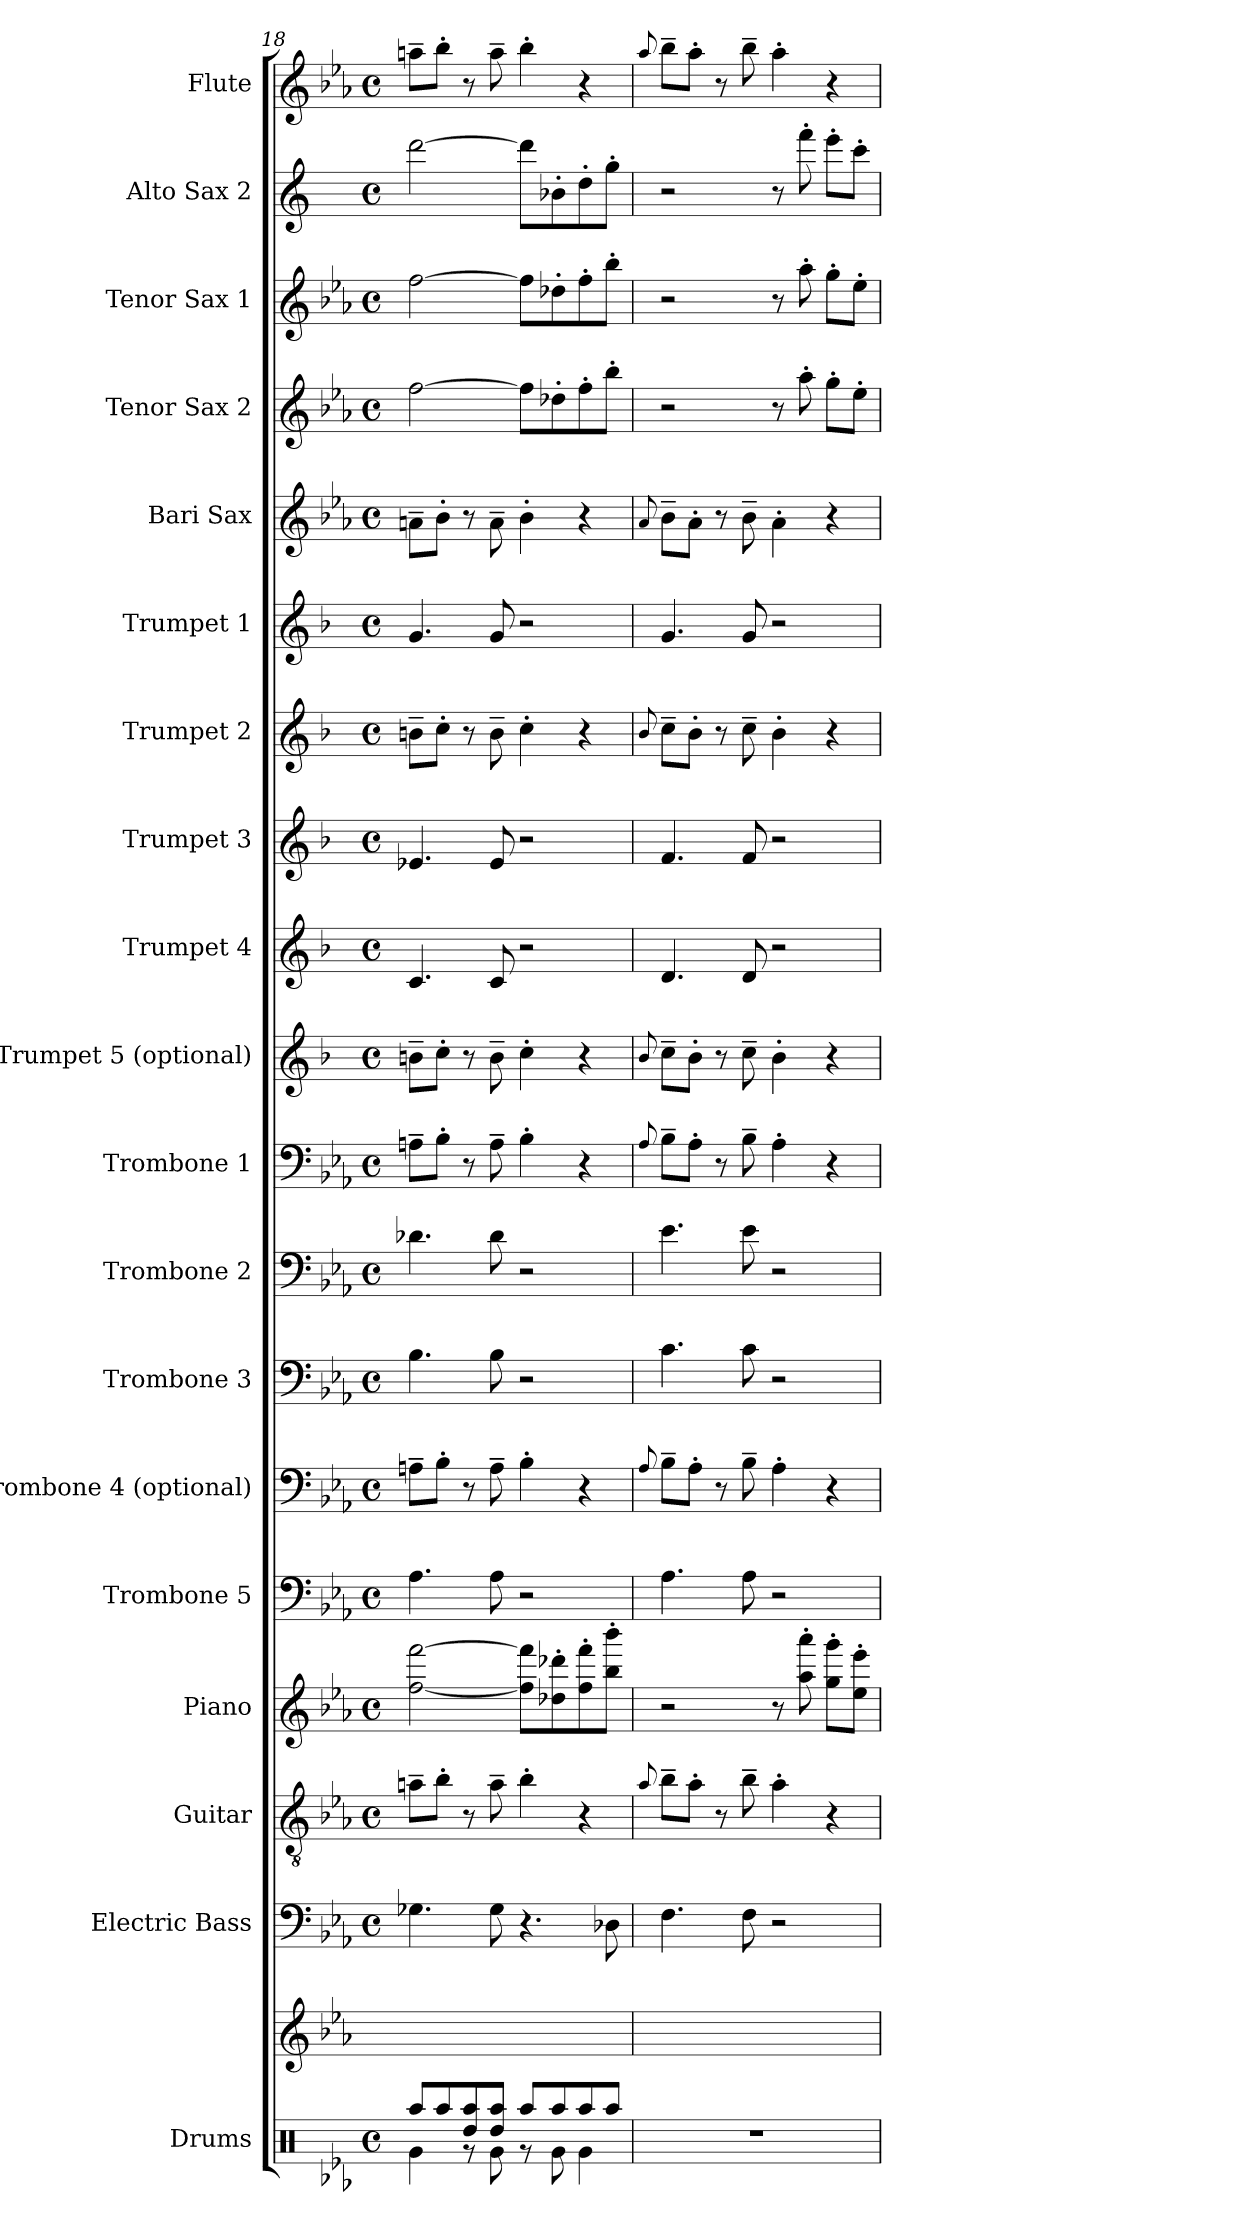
**kern	**kern	**kern	**kern	**kern	**kern	**kern	**kern	**kern	**kern	**kern	**kern	**kern	**kern	**kern	**kern	**kern	**kern	**kern	**kern
*part20	*part19	*part18	*part17	*part16	*part15	*part14	*part13	*part12	*part11	*part10	*part9	*part8	*part7	*part6	*part5	*part4	*part3	*part2	*part1
*staff20	*staff19	*staff18	*staff17	*staff16	*staff15	*staff14	*staff13	*staff12	*staff11	*staff10	*staff9	*staff8	*staff7	*staff6	*staff5	*staff4	*staff3	*staff2	*staff1
*I"Drums	*	*I"Electric Bass	*I"Guitar	*I"Piano	*I"Trombone 5	*I"Trombone 4 (optional)	*I"Trombone 3	*I"Trombone 2	*I"Trombone 1	*I"Trumpet 5 (optional)	*I"Trumpet 4	*I"Trumpet 3	*I"Trumpet 2	*I"Trumpet 1	*I"Bari Sax	*I"Tenor Sax 2	*I"Tenor Sax 1	*I"Alto Sax 2	*I"Flute
*	*	*	*	*I'Pno	*I'Trb	*I'Trb	*I'Trb	*I'Trb	*I'Trb	*I'Tpt	*I'Tpt	*I'Tpt	*I'Tpt	*I'Tpt	*	*I'T Sax	*I'T Sax	*I'A Sax	*I'Fl
*clefX	*clefG2	*clefF4	*clefGv2	*clefG2	*clefF4	*clefF4	*clefF4	*clefF4	*clefF4	*clefG2	*clefG2	*clefG2	*clefG2	*clefG2	*clefG2	*clefG2	*clefG2	*clefG2	*clefG2
*	*	*ITrd7c12	*	*	*	*	*	*	*	*ITrd1c2	*ITrd1c2	*ITrd1c2	*ITrd1c2	*ITrd1c2	*ITrd12c21	*ITrd8c14	*ITrd8c14	*ITrd5c9	*
*k[b-e-a-]	*k[b-e-a-]	*k[b-e-a-]	*k[b-e-a-]	*k[b-e-a-]	*k[b-e-a-]	*k[b-e-a-]	*k[b-e-a-]	*k[b-e-a-]	*k[b-e-a-]	*k[b-e-a-]	*k[b-e-a-]	*k[b-e-a-]	*k[b-e-a-]	*k[b-e-a-]	*k[b-e-a-]	*k[b-e-a-]	*k[b-e-a-]	*k[b-e-a-]	*k[b-e-a-]
*E-:	*E-:	*E-:	*E-:	*E-:	*E-:	*E-:	*E-:	*E-:	*E-:	*E-:	*E-:	*E-:	*E-:	*E-:	*E-:	*E-:	*E-:	*E-:	*E-:
*M4/4	*	*M4/4	*M4/4	*M4/4	*M4/4	*M4/4	*M4/4	*M4/4	*M4/4	*M4/4	*M4/4	*M4/4	*M4/4	*M4/4	*M4/4	*M4/4	*M4/4	*M4/4	*M4/4
*met(c)	*	*met(c)	*met(c)	*met(c)	*met(c)	*met(c)	*met(c)	*met(c)	*met(c)	*met(c)	*met(c)	*met(c)	*met(c)	*met(c)	*met(c)	*met(c)	*met(c)	*met(c)	*met(c)
=18	=18	=18	=18	=18	=18	=18	=18	=18	=18	=18	=18	=18	=18	=18	=18	=18	=18	=18	=18
*^	*	*	*	*	*	*	*	*	*	*	*	*	*	*	*	*	*	*	*
*	*^	*	*	*	*	*	*	*	*	*	*	*	*	*	*	*	*	*	*	*
4ryy	8Raa/L	4Rg\	1ryy	4.GG-X\	8an~>\L	[2ff\ [2fff\	4.A-\	8An~>\L	4.B-\	4.d-X\	8An~>\L	8an~>\L	4.B-/	4.d-X/	8an~>\L	4.f/	8An~>\L	[2f\	[2f\	[2ff\	8aan~>\L
.	8Raa/	.	.	.	8b-'>\J	.	.	8B-'>\J	.	.	8B-'>\J	8b-'>\J	.	.	8b-'>\J	.	8B-'>\J	.	.	.	8bb-'>\J
8Rdd/L	8Raa/	8rf	.	.	8r	.	.	8r	.	.	8r	8r	.	.	8r	.	8r	.	.	.	8r
8Rdd/J	8Raa/J	8Rg\	.	8GG-\	8a~>\	.	8A-\	8A~>\	8B-\	8d-\	8A~>\	8a~>\	8B-/	8d-/	8a~>\	8f/	8A~>\	.	.	.	8aa~>\
8ryy	8Raa/L	8rf	.	4.r	4b-'>\	8ff\] 8fff\]L	2r	4B-'>\	2r	2r	4B-'>\	4b-'>\	2r	2r	4b-'>\	2r	4B-'>\	8f\L]	8f\L]	8ff\L]	4bb-'>\
8R/	8Raa/	8Rg\	.	.	.	8dd-X\'> 8ddd-X\'>	.	.	.	.	.	.	.	.	.	.	.	8d-X'>\	8d-X'>\	8d-X'>\	.
4R/	8Raa/	4Rg\	.	.	4r	8ff\'> 8fff\'>	.	4r	.	.	4r	4r	.	.	4r	.	4r	8f'>\	8f'>\	8f'>\	4r
.	8Raa/J	.	.	8DD-X\	.	8bb-\'> 8bbb-\'>J	.	.	.	.	.	.	.	.	.	.	.	8b-'>\J	8b-'>\J	8b-'>\J	.
*v	*v	*v	*	*	*	*	*	*	*	*	*	*	*	*	*	*	*	*	*	*	*
=19	=19	=19	=19	=19	=19	=19	=19	=19	=19	=19	=19	=19	=19	=19	=19	=19	=19	=19	=19
.	.	.	8qqa-/	.	.	8qqA-i/	.	.	8qqA-i/	8qqa-i/	.	.	8qqa-i/	.	8qqA-i/	.	.	.	8qqaa-i/
1r	1ryy	4.FF\	8b-~>\L	2r	4.A-\	8B-~>\L	4.c\	4.e-\	8B-~>\L	8b-~>\L	4.c/	4.e-/	8b-~>\L	4.f/	8B-~>\L	2r	2r	2r	8bb-~>\L
.	.	.	8a-'>\J	.	.	8A-'>\J	.	.	8A-'>\J	8a-'>\J	.	.	8a-'>\J	.	8A-'>\J	.	.	.	8aa-'>\J
.	.	.	8r	.	.	8r	.	.	8r	8r	.	.	8r	.	8r	.	.	.	8r
.	.	8FF\	8b-~>\	.	8A-\	8B-~>\	8c\	8e-\	8B-~>\	8b-~>\	8c/	8e-/	8b-~>\	8f/	8B-~>\	.	.	.	8bb-~>\
.	.	2r	4a-'>\	8r	2r	4A-'>\	2r	2r	4A-'>\	4a-'>\	2r	2r	4a-'>\	2r	4A-'>\	8r	8r	8r	4aa-'>\
.	.	.	.	8aa-\'> 8aaa-\'>	.	.	.	.	.	.	.	.	.	.	.	8a-'>\	8a-'>\	8aa-'>\	.
.	.	.	4r	8gg\'> 8ggg\'>L	.	4r	.	.	4r	4r	.	.	4r	.	4r	8g'>\L	8g'>\L	8gg'>\L	4r
.	.	.	.	8ee-\'> 8eee-\'>J	.	.	.	.	.	.	.	.	.	.	.	8e-'>\J	8e-'>\J	8ee-'>\J	.
=	=	=	=	=	=	=	=	=	=	=	=	=	=	=	=	=	=	=	=
*-	*-	*-	*-	*-	*-	*-	*-	*-	*-	*-	*-	*-	*-	*-	*-	*-	*-	*-	*-
